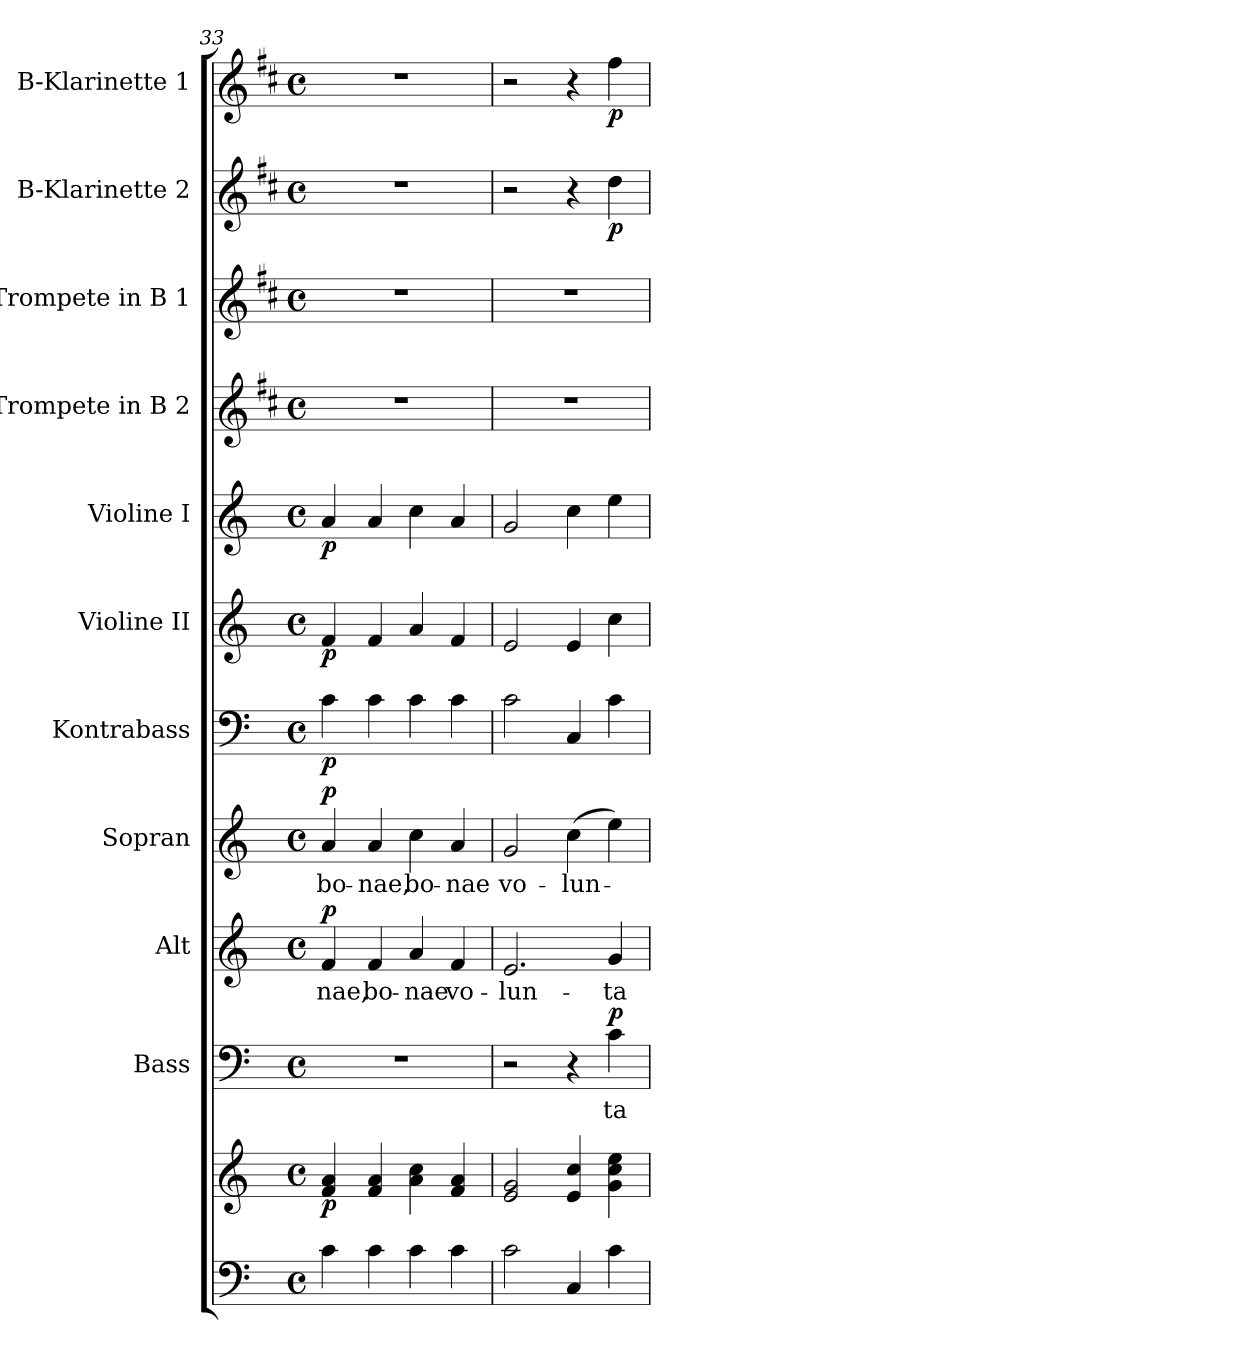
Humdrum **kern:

**kern	**kern	**dynam	**kern	**text	**dynam	**kern	**text	**dynam	**kern	**text	**dynam	**kern	**dynam	**kern	**dynam	**kern	**dynam	**kern	**kern	**kern	**dynam	**kern	**dynam
*part11	*part11	*part11	*part10	*part10	*part10	*part9	*part9	*part9	*part8	*part8	*part8	*part7	*part7	*part6	*part6	*part5	*part5	*part4	*part3	*part2	*part2	*part1	*part1
*staff12	*staff11	*staff11/12	*staff10	*staff10	*staff10	*staff9	*staff9	*staff9	*staff8	*staff8	*staff8	*staff7	*staff7	*staff6	*staff6	*staff5	*staff5	*staff4	*staff3	*staff2	*staff2	*staff1	*staff1
*	*	*	*I"Bass	*	*	*I"Alt	*	*	*I"Sopran	*	*	*I"Kontrabass	*	*I"Violine II	*	*I"Violine I	*	*I"Trompete in B 2	*I"Trompete in B 1	*I"B-Klarinette 2	*	*I"B-Klarinette 1	*
*	*	*	*I'B.	*	*	*I'A.	*	*	*I'S.	*	*	*I'Kb.	*	*I'Vl. II	*	*I'Vl. I	*	*I'Tr. 2	*I'Tr. 1	*I'B Kl. 2	*	*I'B Kl. 1	*
*clefF4	*clefG2	*	*clefF4	*	*	*clefG2	*	*	*clefG2	*	*	*clefF4	*	*clefG2	*	*clefG2	*	*clefG2	*clefG2	*clefG2	*	*clefG2	*
*	*	*	*	*	*	*	*	*	*	*	*	*ITrd7c12	*	*	*	*	*	*ITrd1c2	*ITrd1c2	*ITrd1c2	*	*ITrd1c2	*
*k[]	*k[]	*	*k[]	*	*	*k[]	*	*	*k[]	*	*	*k[]	*	*k[]	*	*k[]	*	*k[]	*k[]	*k[]	*	*k[]	*
*C:	*C:	*	*C:	*	*	*C:	*	*	*C:	*	*	*C:	*	*C:	*	*C:	*	*C:	*C:	*C:	*	*C:	*
*M4/4	*M4/4	*	*M4/4	*	*	*M4/4	*	*	*M4/4	*	*	*M4/4	*	*M4/4	*	*M4/4	*	*M4/4	*M4/4	*M4/4	*	*M4/4	*
*met(c)	*met(c)	*	*met(c)	*	*	*met(c)	*	*	*met(c)	*	*	*met(c)	*	*met(c)	*	*met(c)	*	*met(c)	*met(c)	*met(c)	*	*met(c)	*
=33	=33	=33	=33	=33	=33	=33	=33	=33	=33	=33	=33	=33	=33	=33	=33	=33	=33	=33	=33	=33	=33	=33	=33
!	!	!LO:DY:b	!	!	!	!	!LO:LY:b	!LO:DY:a	!	!LO:LY:b	!LO:DY:a	!	!LO:DY:b	!	!LO:DY:b	!	!LO:DY:b	!	!	!	!	!	!
4c\	4f/ 4a/	p	1r	.	.	4f/	-nae,	p	4a/	bo-	p	4C\	p	4f/	p	4a/	p	1r	1r	1r	.	1r	.
!	!	!	!	!	!	!	!LO:LY:b	!	!	!LO:LY:b	!	!	!	!	!	!	!	!	!	!	!	!	!
4c\	4f/ 4a/	.	.	.	.	4f/	bo-	.	4a/	-nae,	.	4C\	.	4f/	.	4a/	.	.	.	.	.	.	.
!	!	!	!	!	!	!	!LO:LY:b	!	!	!LO:LY:b	!	!	!	!	!	!	!	!	!	!	!	!	!
4c\	4a\ 4cc\	.	.	.	.	4a/	-nae	.	4cc\	bo-	.	4C\	.	4a/	.	4cc\	.	.	.	.	.	.	.
!	!	!	!	!	!	!	!LO:LY:b	!	!	!LO:LY:b	!	!	!	!	!	!	!	!	!	!	!	!	!
4c\	4f/ 4a/	.	.	.	.	4f/	vo-	.	4a/	-nae	.	4C\	.	4f/	.	4a/	.	.	.	.	.	.	.
=34	=34	=34	=34	=34	=34	=34	=34	=34	=34	=34	=34	=34	=34	=34	=34	=34	=34	=34	=34	=34	=34	=34	=34
!	!	!	!	!	!	!	!LO:LY:b	!	!	!LO:LY:b	!	!	!	!	!	!	!	!	!	!	!	!	!
2c\	2e/ 2g/	.	2r	.	.	2.e/	-lun-	.	2g/	vo-	.	2C\	.	2e/	.	2g/	.	1r	1r	2r	.	2r	.
!	!	!	!	!	!	!	!	!	!	!LO:LY:b	!	!	!	!	!	!	!	!	!	!	!	!	!
4C/	4e/ 4cc/	.	4r	.	.	.	.	.	(>4cc\	-lun-	.	4CC/	.	4e/	.	4cc\	.	.	.	4r	.	4r	.
!	!	!	!	!LO:LY:b	!LO:DY:a	!	!LO:LY:b	!	!	!	!	!	!	!	!	!	!	!	!	!	!LO:DY:b	!	!LO:DY:b
4c\	4g\ 4cc\ 4ee\	.	4c\	-ta-	p	4g/	-ta-	.	4ee\)	.	.	4C\	.	4cc\	.	4ee\	.	.	.	4cc\	p	4ee\	p
=	=	=	=	=	=	=	=	=	=	=	=	=	=	=	=	=	=	=	=	=	=	=	=
*-	*-	*-	*-	*-	*-	*-	*-	*-	*-	*-	*-	*-	*-	*-	*-	*-	*-	*-	*-	*-	*-	*-	*-
